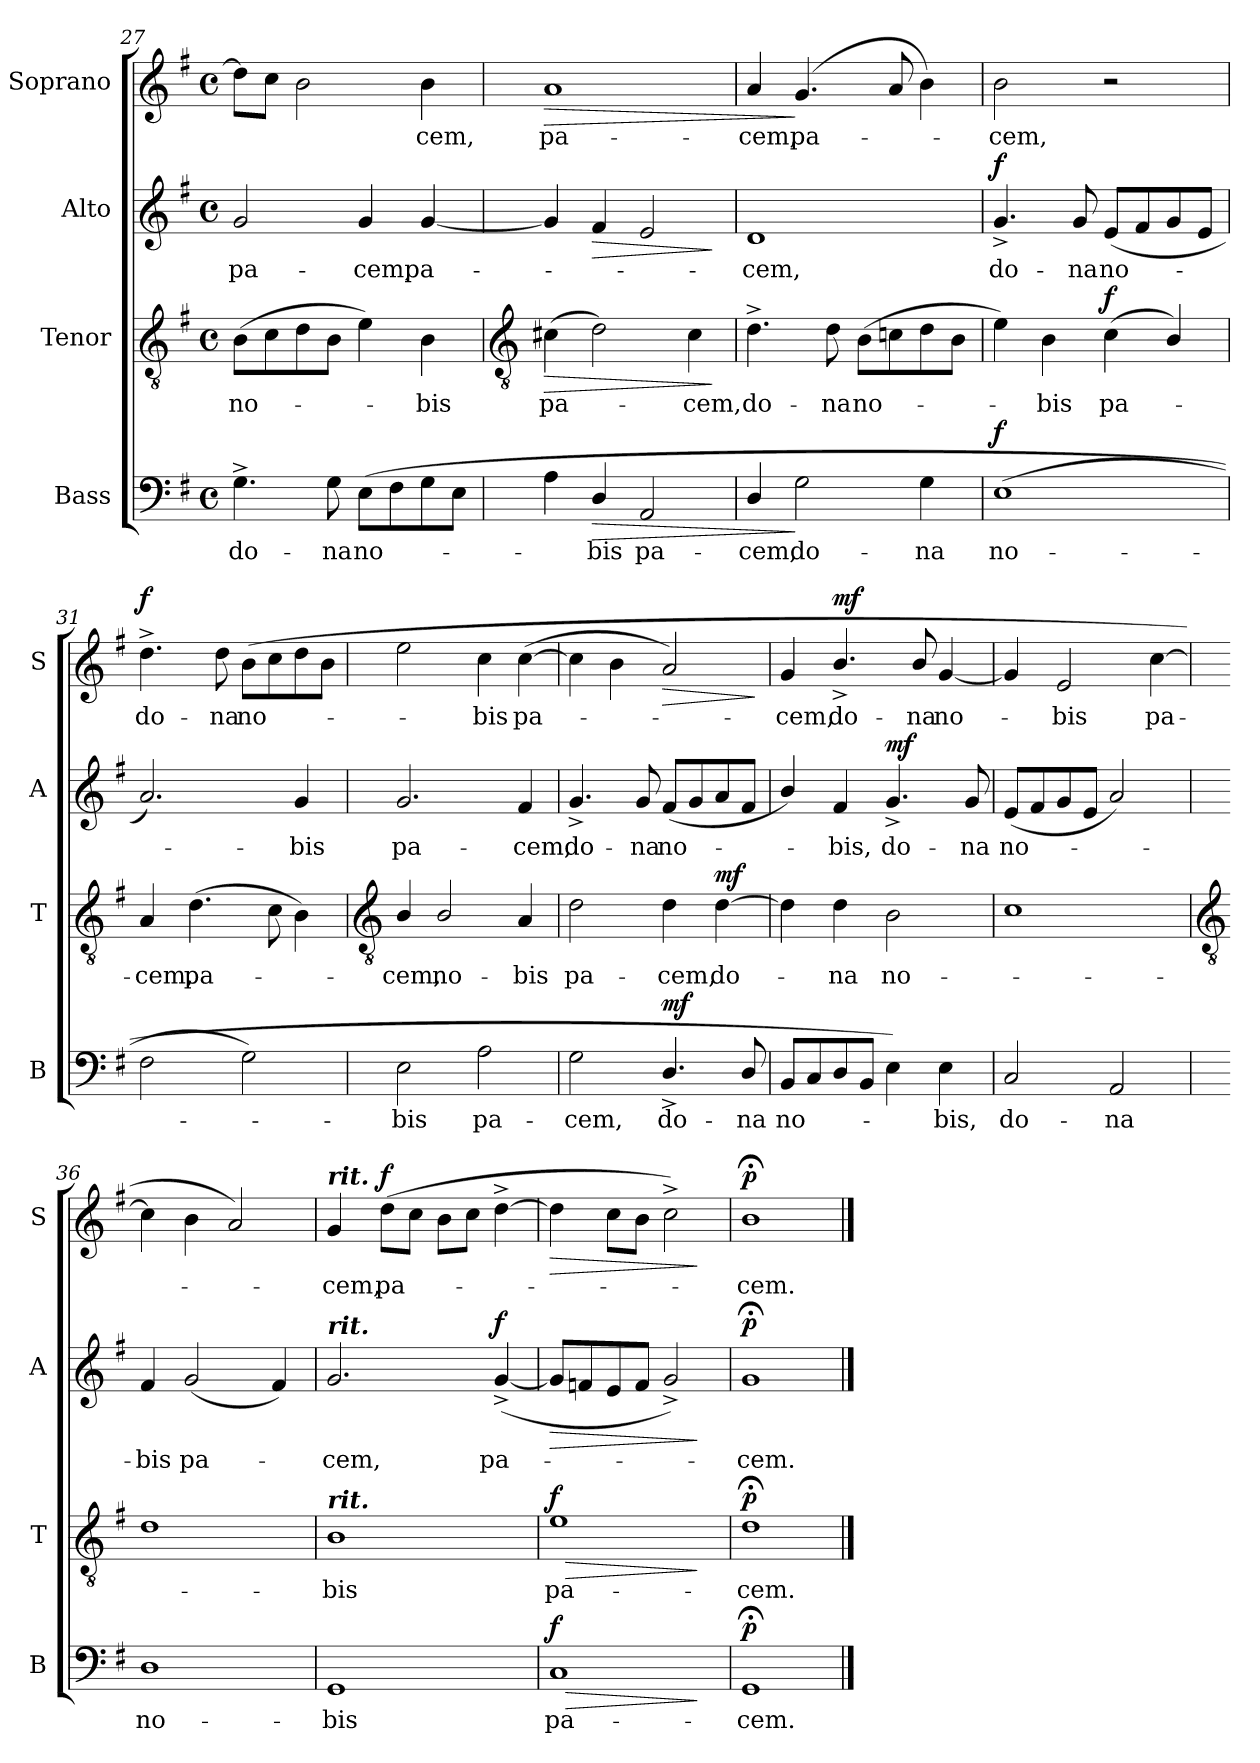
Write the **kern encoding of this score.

**kern	**text	**dynam	**kern	**text	**dynam	**kern	**text	**dynam	**kern	**text	**dynam
*part4	*part4	*part4	*part3	*part3	*part3	*part2	*part2	*part2	*part1	*part1	*part1
*staff4	*staff4	*staff4	*staff3	*staff3	*staff3	*staff2	*staff2	*staff2	*staff1	*staff1	*staff1
*I"Bass	*	*	*I"Tenor	*	*	*I"Alto	*	*	*I"Soprano	*	*
*I'B	*	*	*I'T	*	*	*I'A	*	*	*I'S	*	*
*clefF4	*	*	*clefGv2	*	*	*clefG2	*	*	*clefG2	*	*
*k[f#]	*	*	*k[f#]	*	*	*k[f#]	*	*	*k[f#]	*	*
*G:	*	*	*G:	*	*	*G:	*	*	*G:	*	*
*M4/4	*	*	*M4/4	*	*	*M4/4	*	*	*M4/4	*	*
*met(c)	*	*	*met(c)	*	*	*met(c)	*	*	*met(c)	*	*
=27	=27	=27	=27	=27	=27	=27	=27	=27	=27	=27	=27
!	!LO:LY:b	!	!	!LO:LY:b	!	!	!LO:LY:b	!	!	!	!
4.G^	do-	.	(>8BL	no-	.	2g	pa-	.	8ddL]	.	.
.	.	.	8c	.	.	.	.	.	8ccJ	.	.
.	.	.	8d	.	.	.	.	.	2b	.	.
!	!LO:LY:b	!	!	!	!	!	!	!	!	!	!
8G	-na	.	8BJ	.	.	.	.	.	.	.	.
!	!LO:LY:b	!	!	!	!	!	!LO:LY:b	!	!	!	!
(<8EL	no-	.	4e)	.	.	4g	-cem,	.	.	.	.
8F#	.	.	.	.	.	.	.	.	.	.	.
!	!	!	!	!LO:LY:b	!	!	!LO:LY:b	!	!	!LO:LY:b	!
8G	.	.	4B	bis	.	[4g	pa-	.	4b	cem,	.
8EJ	.	.	.	.	.	.	.	.	.	.	.
!!LO:LB:g=z
=28	=28	=28	=28	=28	=28	=28	=28	=28	=28	=28	=28
*	*	*	*clefGv2	*	*	*	*	*	*	*	*
!	!	!	!	!LO:LY:b	!LO:HP:b	!	!	!	!	!LO:LY:b	!LO:HP:b
4A	.	.	(>4c#X	pa-	>	4g]	.	.	1a	pa-	>
!	!LO:LY:b	!LO:HP:b	!	!	!	!	!	!LO:HP:b	!	!	!
4D/	bis	>	2d)	.	.	4f#	.	>	.	.	.
!	!LO:LY:b	!	!	!	!	!	!	!	!	!	!
2AA	pa-	.	.	.	.	2e	.	.	.	.	.
!	!	!	!	!LO:LY:b	!	!	!	!	!	!	!
.	.	.	4c#	cem,	.	.	.	.	.	.	.
.	.	.	.	.	]	.	.	]	.	.	.
=29	=29	=29	=29	=29	=29	=29	=29	=29	=29	=29	=29
!	!LO:LY:b	!	!	!LO:LY:b	!	!	!LO:LY:b	!	!	!LO:LY:b	!
4D/	-cem,	.	4.d^	do-	.	1d	cem,	.	4a	-cem,	.
!	!LO:LY:b	!	!	!	!	!	!	!	!	!LO:LY:b	!
2G	do-	]	.	.	.	.	.	.	(<4.g	pa-	]
!	!	!	!	!LO:LY:b	!	!	!	!	!	!	!
.	.	.	8d	-na	.	.	.	.	.	.	.
!	!	!	!	!LO:LY:b	!	!	!	!	!	!	!
.	.	.	(>8BL	no-	.	.	.	.	.	.	.
.	.	.	8cn	.	.	.	.	.	8a	.	.
!	!LO:LY:b	!	!	!	!	!	!	!	!	!	!
4G	-na	.	8d	.	.	.	.	.	4b)	.	.
.	.	.	8BJ	.	.	.	.	.	.	.	.
=30	=30	=30	=30	=30	=30	=30	=30	=30	=30	=30	=30
!	!LO:LY:b	!LO:DY:b	!	!	!	!	!LO:LY:b	!LO:DY:b	!	!LO:LY:b	!
(>1E	no-	f	4e)	.	.	4.g^	do-	f	2b	cem,	.
!	!	!	!	!LO:LY:b	!	!	!	!	!	!	!
.	.	.	4B	bis	.	.	.	.	.	.	.
!	!	!	!	!	!	!	!LO:LY:b	!	!	!	!
.	.	.	.	.	.	8g	-na	.	.	.	.
!	!	!	!	!LO:LY:b	!LO:DY:b	!	!LO:LY:b	!	!	!	!
.	.	.	(<4c	pa-	f	(<8eL	no-	.	2r	.	.
.	.	.	.	.	.	8f#	.	.	.	.	.
.	.	.	4B/)	.	.	8g	.	.	.	.	.
.	.	.	.	.	.	8eJ	.	.	.	.	.
=31	=31	=31	=31	=31	=31	=31	=31	=31	=31	=31	=31
!	!	!	!	!LO:LY:b	!	!	!	!	!	!LO:LY:b	!LO:DY:b
2F#	.	.	4A	cem,	.	2.a)	.	.	4.dd^	do-	f
!	!	!	!	!LO:LY:b	!	!	!	!	!	!	!
.	.	.	(>4.d	pa-	.	.	.	.	.	.	.
!	!	!	!	!	!	!	!	!	!	!LO:LY:b	!
.	.	.	.	.	.	.	.	.	8dd	-na	.
!	!	!	!	!	!	!	!	!	!	!LO:LY:b	!
2G)	.	.	.	.	.	.	.	.	(>8bL	no-	.
.	.	.	8c	.	.	.	.	.	8cc	.	.
!	!	!	!	!	!	!	!LO:LY:b	!	!	!	!
.	.	.	4B)	.	.	4g	bis	.	8dd	.	.
.	.	.	.	.	.	.	.	.	8bJ	.	.
!!LO:LB:g=z
=32	=32	=32	=32	=32	=32	=32	=32	=32	=32	=32	=32
*	*	*	*clefGv2	*	*	*	*	*	*	*	*
!	!LO:LY:b	!	!	!LO:LY:b	!	!	!LO:LY:b	!	!	!	!
2E	bis	.	4B/	cem,	.	2.g	pa-	.	2ee	.	.
!	!	!	!	!LO:LY:b	!	!	!	!	!	!	!
.	.	.	2B/	no-	.	.	.	.	.	.	.
!	!LO:LY:b	!	!	!	!	!	!	!	!	!LO:LY:b	!
2A	pa-	.	.	.	.	.	.	.	4cc	bis	.
!	!	!	!	!LO:LY:b	!	!	!LO:LY:b	!	!	!LO:LY:b	!
.	.	.	4A	-bis	.	4f#	-cem,	.	(>[4cc	pa-	.
=33	=33	=33	=33	=33	=33	=33	=33	=33	=33	=33	=33
!	!LO:LY:b	!	!	!LO:LY:b	!	!	!LO:LY:b	!	!	!	!
2G	-cem,	.	2d	pa-	.	4.g^	do-	.	4cc]	.	.
.	.	.	.	.	.	.	.	.	4b	.	.
!	!	!	!	!	!	!	!LO:LY:b	!	!	!	!
.	.	.	.	.	.	8g	-na	.	.	.	.
!	!LO:LY:b	!LO:DY:b	!	!LO:LY:b	!	!	!LO:LY:b	!	!	!	!LO:HP:b
4.D^/	do-	mf	4d	-cem,	.	(<8f#L	no-	.	2a)	.	>
.	.	.	.	.	.	8g	.	.	.	.	.
!	!	!	!	!LO:LY:b	!LO:DY:b	!	!	!	!	!	!
.	.	.	[4d	do-	mf	8a	.	.	.	.	.
!	!LO:LY:b	!	!	!	!	!	!	!	!	!	!
8D/	-na	.	.	.	.	8f#J	.	.	.	.	.
.	.	.	.	.	.	.	.	.	.	.	]
=34	=34	=34	=34	=34	=34	=34	=34	=34	=34	=34	=34
!	!LO:LY:b	!	!	!	!	!	!	!	!	!LO:LY:b	!
8BBL	no-	.	4d]	.	.	4b/)	.	.	4g	cem,	.
8C	.	.	.	.	.	.	.	.	.	.	.
!	!	!	!	!LO:LY:b	!	!	!LO:LY:b	!	!	!LO:LY:b	!LO:DY:b
8D	.	.	4d	na	.	4f#	bis,	.	4.b^/	do-	mf
8BBJ	.	.	.	.	.	.	.	.	.	.	.
!	!	!	!	!LO:LY:b	!	!	!LO:LY:b	!LO:DY:b	!	!	!
4E)	.	.	2B	no-	.	4.g^	do-	mf	.	.	.
!	!	!	!	!	!	!	!	!	!	!LO:LY:b	!
.	.	.	.	.	.	.	.	.	8b/	-na	.
!	!LO:LY:b	!	!	!	!	!	!	!	!	!LO:LY:b	!
4E	bis,	.	.	.	.	.	.	.	[4g	no-	.
!	!	!	!	!	!	!	!LO:LY:b	!	!	!	!
.	.	.	.	.	.	8g	-na	.	.	.	.
=35	=35	=35	=35	=35	=35	=35	=35	=35	=35	=35	=35
!	!LO:LY:b	!	!	!	!	!	!LO:LY:b	!	!	!	!
2C	do-	.	1c	.	.	(<8eL	no-	.	4g]	.	.
.	.	.	.	.	.	8f#	.	.	.	.	.
!	!	!	!	!	!	!	!	!	!	!LO:LY:b	!
.	.	.	.	.	.	8g	.	.	2e	bis	.
.	.	.	.	.	.	8eJ	.	.	.	.	.
!	!LO:LY:b	!	!	!	!	!	!	!	!	!	!
2AA	-na	.	.	.	.	2a)	.	.	.	.	.
!	!	!	!	!	!	!	!	!	!	!LO:LY:b	!
.	.	.	.	.	.	.	.	.	[4cc	pa-	.
!!LO:LB:g=z
=36	=36	=36	=36	=36	=36	=36	=36	=36	=36	=36	=36
*	*	*	*clefGv2	*	*	*	*	*	*	*	*
!	!LO:LY:b	!	!	!	!	!	!LO:LY:b	!	!	!	!
1D	no-	.	1d	.	.	4f#	bis	.	4cc]	.	.
!	!	!	!	!	!	!	!LO:LY:b	!	!	!	!
.	.	.	.	.	.	(<2g	pa-	.	4b\	.	.
.	.	.	.	.	.	.	.	.	2a)	.	.
.	.	.	.	.	.	4f#)	.	.	.	.	.
=37	=37	=37	=37	=37	=37	=37	=37	=37	=37	=37	=37
!	!	!	!	!	!	!	!	!	!LO:TX:a:Bi:t=rit.	!	!
!	!	!	!	!	!	!LO:TX:a:Bi:t=rit.	!	!	!	!	!
!	!	!	!LO:TX:a:Bi:t=rit.	!	!	!	!	!	!	!	!
!	!LO:LY:b	!	!	!LO:LY:b	!	!	!LO:LY:b	!	!	!LO:LY:b	!
1GG	-bis	.	1B	bis	.	2.g	cem,	.	4g	cem,	.
!	!	!	!	!	!	!	!	!	!	!LO:LY:b	!LO:DY:b
.	.	.	.	.	.	.	.	.	(>8ddL	pa-	f
.	.	.	.	.	.	.	.	.	8ccJ	.	.
.	.	.	.	.	.	.	.	.	8bL	.	.
.	.	.	.	.	.	.	.	.	8ccJ	.	.
!	!	!	!	!	!	!	!LO:LY:b	!LO:DY:b	!	!	!
.	.	.	.	.	.	(<[4g^	pa-	f	[4dd^	.	.
=38	=38	=38	=38	=38	=38	=38	=38	=38	=38	=38	=38
!	!LO:LY:b	!LO:HP:b	!	!LO:LY:b	!LO:HP:b	!	!	!LO:HP:b	!	!	!LO:HP:b
!	!	!LO:DY:n=1:b	!	!	!LO:DY:n=1:b	!	!	!	!	!	!
1C	pa-	> f	1e	pa-	> f	8gL]	.	>	4dd]	.	>
.	.	.	.	.	.	8fn	.	.	.	.	.
.	.	.	.	.	.	8e	.	.	8ccL	.	.
.	.	.	.	.	.	8fJ	.	.	8bJ	.	.
.	.	.	.	.	.	2g^)	.	.	2cc^)	.	.
.	.	]	.	.	]	.	.	]	.	.	]
=39	=39	=39	=39	=39	=39	=39	=39	=39	=39	=39	=39
!	!LO:LY:b	!LO:DY:b	!	!LO:LY:b	!LO:DY:b	!	!LO:LY:b	!LO:DY:b	!	!LO:LY:b	!LO:DY:b
1GG;<	-cem.	p	1d;<	-cem.	p	1g;<	cem.	p	1b;<	cem.	p
==	==	==	==	==	==	==	==	==	==	==	==
*-	*-	*-	*-	*-	*-	*-	*-	*-	*-	*-	*-
